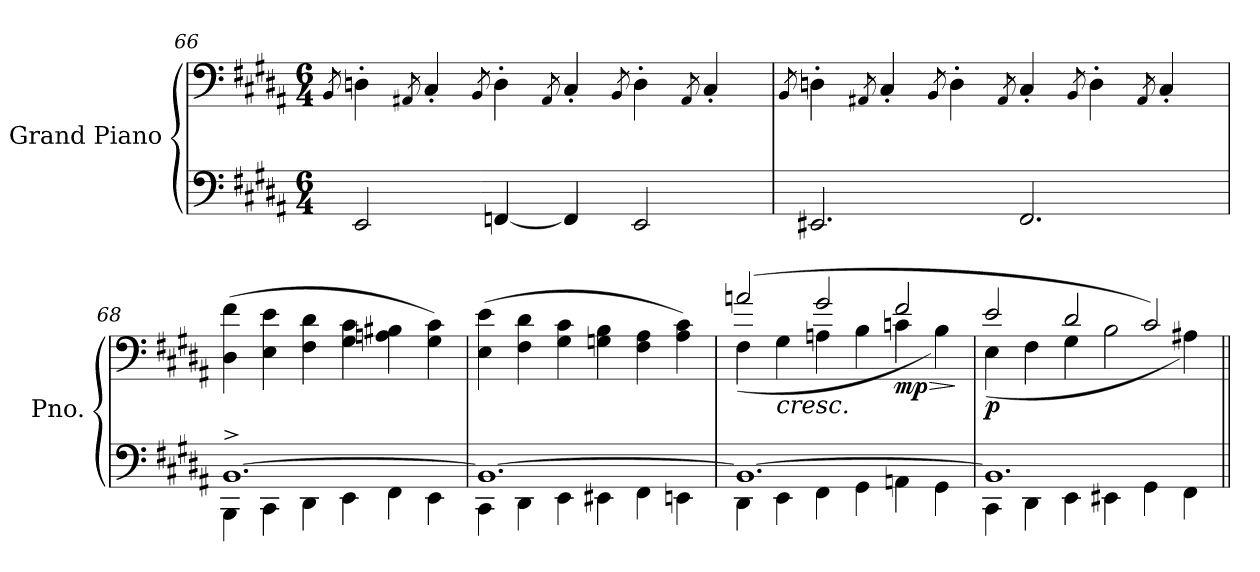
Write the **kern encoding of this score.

**kern	**kern	**dynam
*part1	*part1	*part1
*staff2	*staff1	*staff1/2
*I"Grand Piano	*	*
*I'Pno.	*	*
*clefF4	*clefF4	*
*k[f#c#g#d#a#]	*k[f#c#g#d#a#]	*
*M6/4	*M6/4	*
=66	=66	=66
.	8qBB/	.
2EE/	4Dn'\	.
.	8qAA#X/	.
.	4C#'/	.
.	8qBB/	.
[4FFn/	4D'\	.
.	8qAA#/	.
4FF/]	4C#'/	.
.	8qBB/	.
2EE/	4D'\	.
.	8qAA#/	.
.	4C#'/	.
=67	=67	=67
.	8qBB/	.
2.EE#X/	4Dn'\	.
.	8qAA#X/	.
.	4C#'/	.
.	8qBB/	.
.	4D'\	.
.	8qAA#/	.
2.FF#/	4C#'/	.
.	8qBB/	.
.	4D'\	.
.	8qAA#/	.
.	4C#'/	.
!!LO:LB:g=z
=68	=68	=68
*^	*	*
!	!	!	!LO:DY:b
!	!	!	!LO:DY:n=1:b
[1.BB^	4BBB\	(>4D#\ 4f#\	pp other-dynamics
.	4CC#\	4E\ 4e\	.
.	4DD#\	4F#\ 4d#\	.
.	4EE\	4G#\ 4c#\	.
.	4FF#\	4An\ 4B#X\	.
.	4EE\	4G#\ 4c#\)	.
=69	=69	=69	=69
1.BB_	4CC#\	(>4E\ 4e\	.
.	4DD#\	4F#\ 4d#\	.
.	4EE\	4G#\ 4c#\	.
.	4EE#X\	4Gn\ 4B\	.
.	4FF#\	4F#\ 4A#\	.
.	4EEn\	4A#\ 4c#\)	.
=70	=70	=70	=70
*	*	*^	*
1.BB_	4DD#\	(>2an/	(<4F#\	.
!	!	!	!	!LO:HP:b
.	4EE\	.	4G#\	<
.	4FF#\	2g#/	4An\	.
.	4GG#\	.	4B\	.
!	!	!	!	!LO:HP:b
!	!	!	!	!LO:DY:n=1:b
.	4AAn\	2f#/	4cn\	> mp
.	4GG#\	.	4B\)	.
*v	*v	*	*	*
*	*v	*v	*
.	.	]
=71	=71	=71
*^	*^	*
!	!	!	!	!LO:DY:b
1.BB]	4CC#\	2e/	(<4E\	p
.	4DD#\	.	4F#\	.
.	4EE\	2d#/	4G#\	.
.	4EE#X\	.	2B\	.
.	4GG#\	2c#/)	.	.
.	4FF#\	.	4A#X\)	.
*v	*v	*	*	*
*	*v	*v	*
.	.	[
=||	=||	=||
*-	*-	*-
